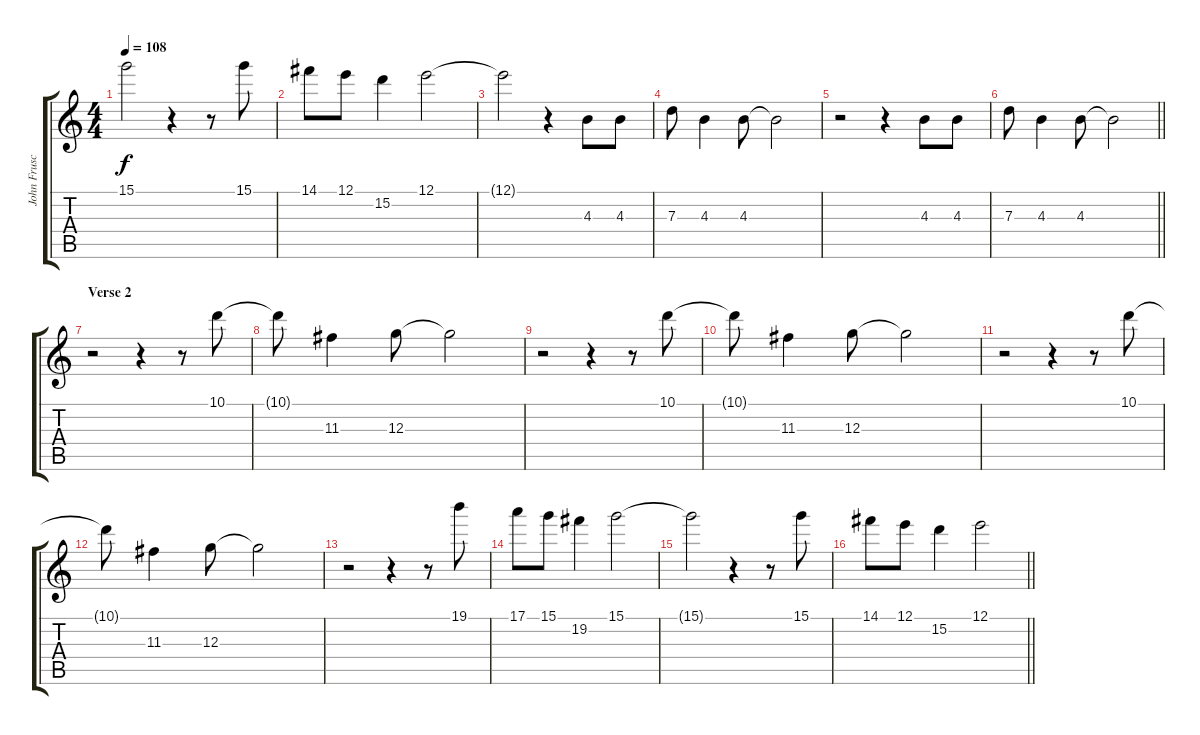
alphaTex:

\track ("John Frusciante | Gtr. 3" "John Frusc") {instrument electricguitarclean}
\staff {score tabs}
\tuning (E4 B3 G3 D3 A2 E2) {hide}
\ts (4 4)
\tempo 108
\clef g2
\ks c
15.1{t}.2{dy f} r.4 r.8 15.1.8 |
14.1.8 12.1.8 15.2.4 12.1.2 |
12.1{t}.2 r.4 4.3.8 4.3.8 |
7.3.8 4.3.4 4.3.8 4.3{t}.2 |
r.2 r.4 4.3.8 4.3.8 |
\barLineRight lightlight
7.3.8 4.3.4 4.3.8 4.3{t}.2 |
\section ("" "Verse 2")
r.2 r.4 r.8 10.1.8 |
10.1{t}.8 11.3.4 12.3.8 12.3{t}.2 |
r.2 r.4 r.8 10.1.8 |
10.1{t}.8 11.3.4 12.3.8 12.3{t}.2 |
r.2 r.4 r.8 10.1.8 |
10.1{t}.8 11.3.4 12.3.8 12.3{t}.2 |
r.2 r.4 r.8 19.1.8 |
17.1.8 15.1.8 19.2.4 15.1.2 |
15.1{t}.2 r.4 r.8 15.1.8 |
\barLineRight lightlight
14.1.8 12.1.8 15.2.4 12.1.2
